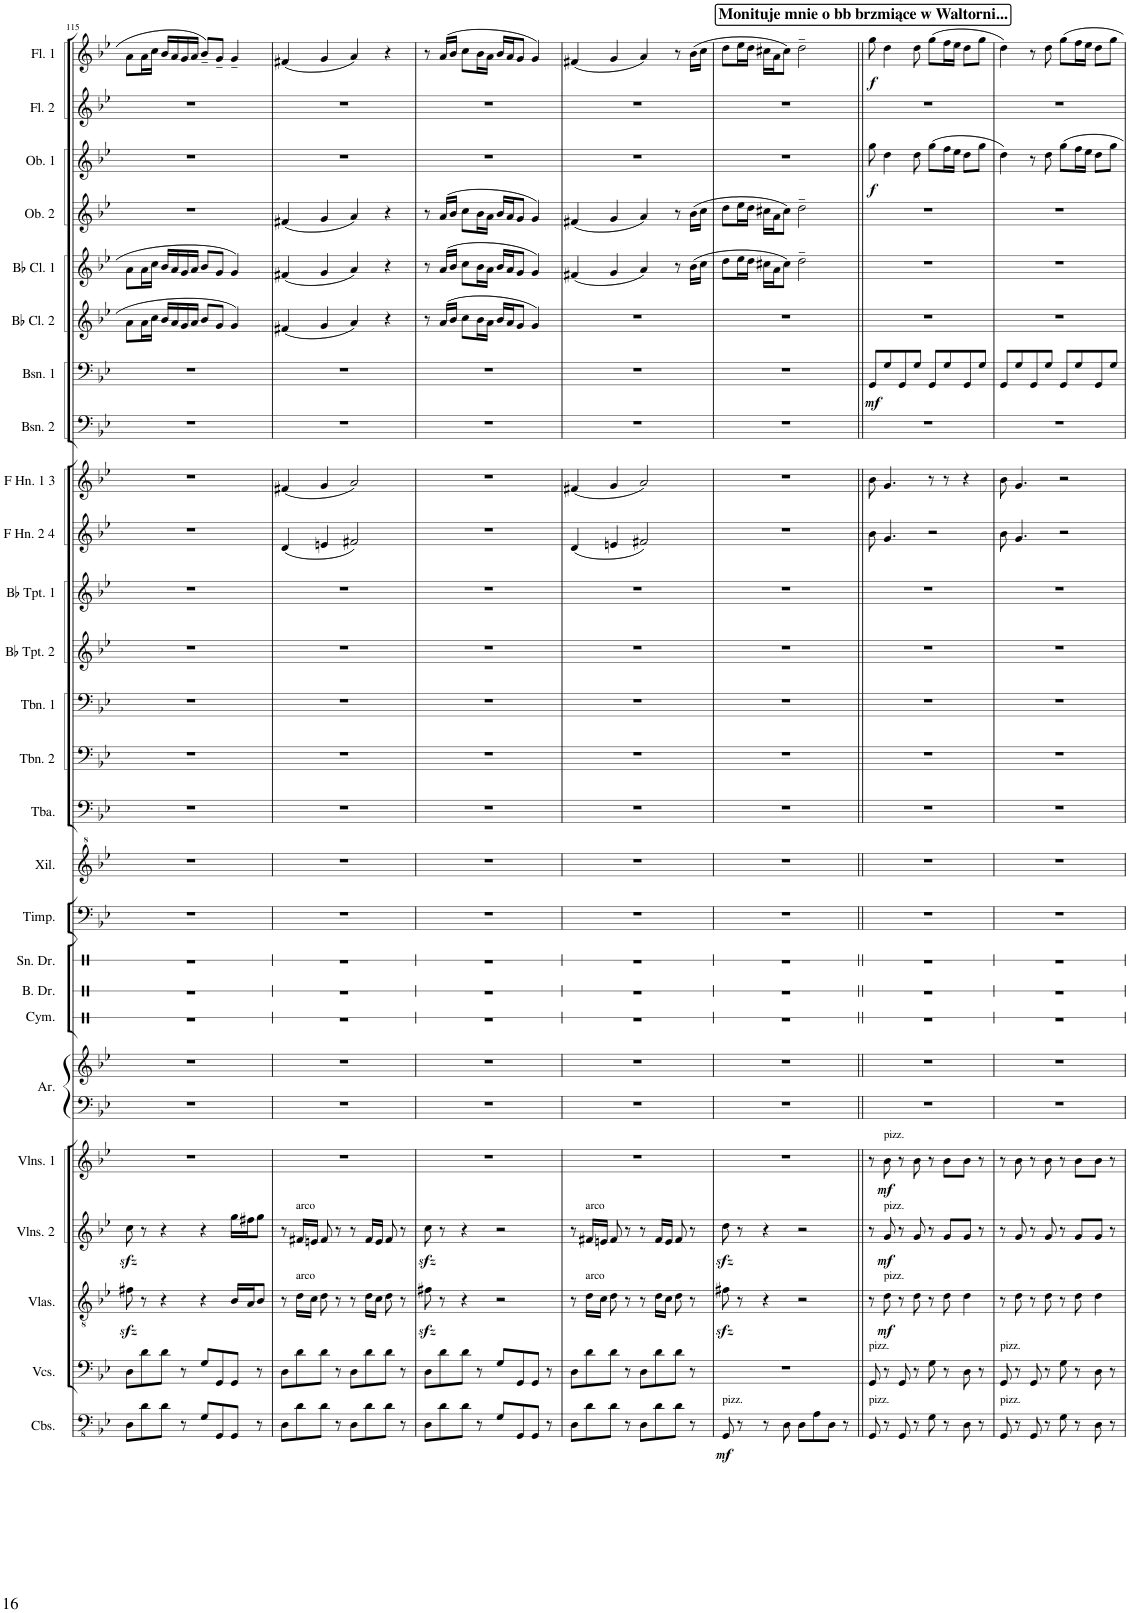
**kern	**dynam	**kern	**kern	**dynam	**kern	**dynam	**kern	**dynam	**kern	**kern	**kern	**kern	**kern	**kern	**kern	**kern	**kern	**kern	**kern	**kern	**kern	**kern	**kern	**kern	**dynam	**kern	**kern	**kern	**kern	**dynam	**kern	**kern	**dynam
*part26	*part26	*part25	*part24	*part24	*part23	*part23	*part22	*part22	*part21	*part21	*part20	*part19	*part18	*part17	*part16	*part15	*part14	*part13	*part12	*part11	*part10	*part9	*part8	*part7	*part7	*part6	*part5	*part4	*part3	*part3	*part2	*part1	*part1
*staff27	*staff27	*staff26	*staff25	*staff25	*staff24	*staff24	*staff23	*staff23	*staff22	*staff21	*staff20	*staff19	*staff18	*staff17	*staff16	*staff15	*staff14	*staff13	*staff12	*staff11	*staff10	*staff9	*staff8	*staff7	*staff7	*staff6	*staff5	*staff4	*staff3	*staff3	*staff2	*staff1	*staff1
*I"Contrabasses	*	*I"Violoncellos	*I"Violas	*	*I"Violins 2	*	*I"Violins 1	*	*I"Arpa	*	*I"Cymbal	*I"Bass Drum	*I"Snare Drum	*I"Timpani	*I"Xilofono	*I"Tuba	*I"Trombone 2	*I"Trombone 1	*I"Bb Trumpet 2	*I"Bb Trumpet 1	*I"F Horn 2 &amp; 4	*I"F Horn 1 &amp; 3	*I"Bassoon 2	*I"Bassoon 1	*	*I"Bb Clarinet 2	*I"Bb Clarinet 1	*I"Oboe 2	*I"Oboe 1	*	*I"Flute 2	*I"Flute 1	*
*I'Cbs.	*	*I'Vcs.	*I'Vlas.	*	*I'Vlns. 2	*	*I'Vlns. 1	*	*I'Ar.	*	*I'Cym.	*I'B. Dr.	*I'Sn. Dr.	*I'Timp.	*I'Xil.	*I'Tba.	*I'Tbn. 2	*I'Tbn. 1	*I'Bb Tpt. 2	*I'Bb Tpt. 1	*I'F Hn. 2 4	*I'F Hn. 1 3	*I'Bsn. 2	*I'Bsn. 1	*	*I'Bb Cl. 2	*I'Bb Cl. 1	*I'Ob. 2	*I'Ob. 1	*	*I'Fl. 2	*I'Fl. 1	*
!!LO:PB:g=z
*clefFv4	*	*clefF4	*clefGv2	*	*clefG2	*	*clefG2	*	*clefF4	*clefG2	*clefX	*clefX	*clefX	*clefF4	*clefG^2	*clefF4	*clefF4	*clefF4	*clefG2	*clefG2	*clefG2	*clefG2	*clefF4	*clefF4	*	*clefG2	*clefG2	*clefG2	*clefG2	*	*clefG2	*clefG2	*
*	*	*	*	*	*	*	*	*	*	*	*	*	*	*	*	*	*	*	*ITrd1c2	*ITrd1c2	*ITrd4c7	*ITrd4c7	*	*	*	*ITrd1c2	*ITrd1c2	*	*	*	*	*	*
*k[b-e-]	*	*k[b-e-]	*k[b-e-]	*	*k[b-e-]	*	*k[b-e-]	*	*k[b-e-]	*k[b-e-]	*k[]	*k[]	*k[]	*k[b-e-]	*k[b-e-]	*k[b-e-]	*k[b-e-]	*k[b-e-]	*k[b-e-]	*k[b-e-]	*k[b-e-]	*k[b-e-]	*k[b-e-]	*k[b-e-]	*	*k[b-e-]	*k[b-e-]	*k[b-e-]	*k[b-e-]	*	*k[b-e-]	*k[b-e-]	*
*M4/4	*	*M4/4	*M4/4	*	*M4/4	*	*M4/4	*	*M4/4	*M4/4	*M4/4	*M4/4	*M4/4	*M4/4	*M4/4	*M4/4	*M4/4	*M4/4	*M4/4	*M4/4	*M4/4	*M4/4	*M4/4	*M4/4	*	*M4/4	*M4/4	*M4/4	*M4/4	*	*M4/4	*M4/4	*
=115	=115	=115	=115	=115	=115	=115	=115	=115	=115	=115	=115	=115	=115	=115	=115	=115	=115	=115	=115	=115	=115	=115	=115	=115	=115	=115	=115	=115	=115	=115	=115	=115	=115
8DD\L	.	8D\L	8f#Xzz<\	.	8cczz<\	.	1r	.	1r	1r	1r	1r	1r	1r	1r	1r	1r	1r	1r	1r	1r	1r	1r	1r	.	8a\L	8a\L	1r	1r	.	1r	8a\L	.
8D\	.	8d\	8r	.	8r	.	.	.	.	.	.	.	.	.	.	.	.	.	.	.	.	.	.	.	.	16a\L	16a\L	.	.	.	.	16a\L	.
.	.	.	.	.	.	.	.	.	.	.	.	.	.	.	.	.	.	.	.	.	.	.	.	.	.	16cc\JJ	16cc\JJ	.	.	.	.	16cc\JJ	.
8D\J	.	8d\J	4r	.	4r	.	.	.	.	.	.	.	.	.	.	.	.	.	.	.	.	.	.	.	.	16b-/LL	16b-/LL	.	.	.	.	16b-/LL	.
.	.	.	.	.	.	.	.	.	.	.	.	.	.	.	.	.	.	.	.	.	.	.	.	.	.	16a/	16a/	.	.	.	.	16a/	.
8r	.	8r	.	.	.	.	.	.	.	.	.	.	.	.	.	.	.	.	.	.	.	.	.	.	.	16g/	16g/	.	.	.	.	16g/	.
.	.	.	.	.	.	.	.	.	.	.	.	.	.	.	.	.	.	.	.	.	.	.	.	.	.	16a/JJ	16a/JJ	.	.	.	.	16a/JJ	.
8GG/L	.	8G/L	4r	.	4r	.	.	.	.	.	.	.	.	.	.	.	.	.	.	.	.	.	.	.	.	8b-/L	8b-/L	.	.	.	.	8b-~/L	.
8GGG/	.	8GG/	.	.	.	.	.	.	.	.	.	.	.	.	.	.	.	.	.	.	.	.	.	.	.	8g/J	8g/J	.	.	.	.	8g~/J	.
8GGG/J	.	8GG/J	16B-/LL	.	16gg\LL	.	.	.	.	.	.	.	.	.	.	.	.	.	.	.	.	.	.	.	.	4g/	4g/	.	.	.	.	4g~/	.
.	.	.	16A/J	.	16ff#X\J	.	.	.	.	.	.	.	.	.	.	.	.	.	.	.	.	.	.	.	.	.	.	.	.	.	.	.	.
8r	.	8r	8B-/J	.	8gg\J	.	.	.	.	.	.	.	.	.	.	.	.	.	.	.	.	.	.	.	.	.	.	.	.	.	.	.	.
=116	=116	=116	=116	=116	=116	=116	=116	=116	=116	=116	=116	=116	=116	=116	=116	=116	=116	=116	=116	=116	=116	=116	=116	=116	=116	=116	=116	=116	=116	=116	=116	=116	=116
8DD\L	.	8D\L	8r	.	8r	.	1r	.	1r	1r	1r	1r	1r	1r	1r	1r	1r	1r	1r	1r	(4d/	(4f#X/	1r	1r	.	(4f#X/	(4f#X/	(4f#X/	1r	.	1r	(4f#X/	.
!	!	!	!	!	!LO:TX:a:t=arco	!	!	!	!	!	!	!	!	!	!	!	!	!	!	!	!	!	!	!	!	!	!	!	!	!	!	!	!
!	!	!	!LO:TX:a:t=arco	!	!	!	!	!	!	!	!	!	!	!	!	!	!	!	!	!	!	!	!	!	!	!	!	!	!	!	!	!	!
8D\	.	8d\	16d\LL	.	16f#X/LL	.	.	.	.	.	.	.	.	.	.	.	.	.	.	.	.	.	.	.	.	.	.	.	.	.	.	.	.
.	.	.	16c\JJ	.	16en/JJ	.	.	.	.	.	.	.	.	.	.	.	.	.	.	.	.	.	.	.	.	.	.	.	.	.	.	.	.
8D\J	.	8d\J	8d\	.	8f#/	.	.	.	.	.	.	.	.	.	.	.	.	.	.	.	4en/	4g/	.	.	.	4g/	4g/	4g/	.	.	.	4g/	.
8r	.	8r	8r	.	8r	.	.	.	.	.	.	.	.	.	.	.	.	.	.	.	.	.	.	.	.	.	.	.	.	.	.	.	.
8DD\L	.	8D\L	8r	.	8r	.	.	.	.	.	.	.	.	.	.	.	.	.	.	.	2f#X/)	2a/)	.	.	.	4a/)	4a/)	4a/)	.	.	.	4a/)	.
8D\	.	8d\	16d\LL	.	16f#/LL	.	.	.	.	.	.	.	.	.	.	.	.	.	.	.	.	.	.	.	.	.	.	.	.	.	.	.	.
.	.	.	16c\JJ	.	16e/JJ	.	.	.	.	.	.	.	.	.	.	.	.	.	.	.	.	.	.	.	.	.	.	.	.	.	.	.	.
8D\J	.	8d\J	8d\	.	8f#/	.	.	.	.	.	.	.	.	.	.	.	.	.	.	.	.	.	.	.	.	4r	4r	4r	.	.	.	4r	.
8r	.	8r	8r	.	8r	.	.	.	.	.	.	.	.	.	.	.	.	.	.	.	.	.	.	.	.	.	.	.	.	.	.	.	.
=117	=117	=117	=117	=117	=117	=117	=117	=117	=117	=117	=117	=117	=117	=117	=117	=117	=117	=117	=117	=117	=117	=117	=117	=117	=117	=117	=117	=117	=117	=117	=117	=117	=117
8DD\L	.	8D\L	8f#Xzz<\	.	8cczz<\	.	1r	.	1r	1r	1r	1r	1r	1r	1r	1r	1r	1r	1r	1r	1r	1r	1r	1r	.	8r	8r	8r	1r	.	1r	8r	.
8D\	.	8d\	8r	.	8r	.	.	.	.	.	.	.	.	.	.	.	.	.	.	.	.	.	.	.	.	(16a/LL	(16a/LL	(16a/LL	.	.	.	(16a/LL	.
.	.	.	.	.	.	.	.	.	.	.	.	.	.	.	.	.	.	.	.	.	.	.	.	.	.	16b-/JJ	16b-/JJ	16b-/JJ	.	.	.	16b-/JJ	.
8D\J	.	8d\J	4r	.	4r	.	.	.	.	.	.	.	.	.	.	.	.	.	.	.	.	.	.	.	.	8cc\L	8cc\L	8cc\L	.	.	.	8cc\L	.
8r	.	8r	.	.	.	.	.	.	.	.	.	.	.	.	.	.	.	.	.	.	.	.	.	.	.	16b-\L	16b-\L	16b-\L	.	.	.	16b-\L	.
.	.	.	.	.	.	.	.	.	.	.	.	.	.	.	.	.	.	.	.	.	.	.	.	.	.	16a\JJ	16a\JJ	16a\JJ	.	.	.	16a\JJ	.
8GG/L	.	8G/L	2r	.	2r	.	.	.	.	.	.	.	.	.	.	.	.	.	.	.	.	.	.	.	.	16b-/LL	16b-/LL	16b-/LL	.	.	.	16b-/LL	.
.	.	.	.	.	.	.	.	.	.	.	.	.	.	.	.	.	.	.	.	.	.	.	.	.	.	16a/J	16a/J	16a/J	.	.	.	16a/J	.
8GGG/	.	8GG/	.	.	.	.	.	.	.	.	.	.	.	.	.	.	.	.	.	.	.	.	.	.	.	8g/J	8g/J	8g/J	.	.	.	8g/J	.
8GGG/J	.	8GG/J	.	.	.	.	.	.	.	.	.	.	.	.	.	.	.	.	.	.	.	.	.	.	.	4g/)	4g/)	4g/)	.	.	.	4g/)	.
8r	.	8r	.	.	.	.	.	.	.	.	.	.	.	.	.	.	.	.	.	.	.	.	.	.	.	.	.	.	.	.	.	.	.
=118	=118	=118	=118	=118	=118	=118	=118	=118	=118	=118	=118	=118	=118	=118	=118	=118	=118	=118	=118	=118	=118	=118	=118	=118	=118	=118	=118	=118	=118	=118	=118	=118	=118
8DD\L	.	8D\L	8r	.	8r	.	1r	.	1r	1r	1r	1r	1r	1r	1r	1r	1r	1r	1r	1r	(4d/	(4f#X/	1r	1r	.	1r	(4f#X/	(4f#X/	1r	.	1r	(4f#X/	.
!	!	!	!	!	!LO:TX:a:t=arco	!	!	!	!	!	!	!	!	!	!	!	!	!	!	!	!	!	!	!	!	!	!	!	!	!	!	!	!
!	!	!	!LO:TX:a:t=arco	!	!	!	!	!	!	!	!	!	!	!	!	!	!	!	!	!	!	!	!	!	!	!	!	!	!	!	!	!	!
8D\	.	8d\	16d\LL	.	16f#X/LL	.	.	.	.	.	.	.	.	.	.	.	.	.	.	.	.	.	.	.	.	.	.	.	.	.	.	.	.
.	.	.	16c\JJ	.	16en/JJ	.	.	.	.	.	.	.	.	.	.	.	.	.	.	.	.	.	.	.	.	.	.	.	.	.	.	.	.
8D\J	.	8d\J	8d\	.	8f#/	.	.	.	.	.	.	.	.	.	.	.	.	.	.	.	4en/	4g/	.	.	.	.	4g/	4g/	.	.	.	4g/	.
8r	.	8r	8r	.	8r	.	.	.	.	.	.	.	.	.	.	.	.	.	.	.	.	.	.	.	.	.	.	.	.	.	.	.	.
8DD\L	.	8D\L	8r	.	8r	.	.	.	.	.	.	.	.	.	.	.	.	.	.	.	2f#X/)	2a/)	.	.	.	.	4a/)	4a/)	.	.	.	4a/)	.
8D\	.	8d\	16d\LL	.	16f#/LL	.	.	.	.	.	.	.	.	.	.	.	.	.	.	.	.	.	.	.	.	.	.	.	.	.	.	.	.
.	.	.	16c\JJ	.	16e/JJ	.	.	.	.	.	.	.	.	.	.	.	.	.	.	.	.	.	.	.	.	.	.	.	.	.	.	.	.
8D\J	.	8d\J	8d\	.	8f#/	.	.	.	.	.	.	.	.	.	.	.	.	.	.	.	.	.	.	.	.	.	8r	8r	.	.	.	8r	.
8r	.	8r	8r	.	8r	.	.	.	.	.	.	.	.	.	.	.	.	.	.	.	.	.	.	.	.	.	(16b-\LL	(16b-\LL	.	.	.	(16b-\LL	.
.	.	.	.	.	.	.	.	.	.	.	.	.	.	.	.	.	.	.	.	.	.	.	.	.	.	.	16cc\JJ	16cc\JJ	.	.	.	16cc\JJ	.
=119	=119	=119	=119	=119	=119	=119	=119	=119	=119	=119	=119	=119	=119	=119	=119	=119	=119	=119	=119	=119	=119	=119	=119	=119	=119	=119	=119	=119	=119	=119	=119	=119	=119
!LO:TX:a:t=pizz.	!	!	!	!	!	!	!	!	!	!	!	!	!	!	!	!	!	!	!	!	!	!	!	!	!	!	!	!	!	!	!	!	!
!	!LO:DY:b	!	!	!	!	!	!	!	!	!	!	!	!	!	!	!	!	!	!	!	!	!	!	!	!	!	!	!	!	!	!	!	!
8GGG/	mf	1r	8f#Xzz<\	.	8ddzz<\	.	1r	.	1r	1r	1r	1r	1r	1r	1r	1r	1r	1r	1r	1r	1r	1r	1r	1r	.	1r	8dd\L	8dd\L	1r	.	1r	8dd\L	.
8r	.	.	8r	.	8r	.	.	.	.	.	.	.	.	.	.	.	.	.	.	.	.	.	.	.	.	.	16ee-\L	16ee-\L	.	.	.	16ee-\L	.
.	.	.	.	.	.	.	.	.	.	.	.	.	.	.	.	.	.	.	.	.	.	.	.	.	.	.	16dd\JJ	16dd\JJ	.	.	.	16dd\JJ	.
8r	.	.	4r	.	4r	.	.	.	.	.	.	.	.	.	.	.	.	.	.	.	.	.	.	.	.	.	16cc#X\LL	16cc#X\LL	.	.	.	16cc#X\LL	.
.	.	.	.	.	.	.	.	.	.	.	.	.	.	.	.	.	.	.	.	.	.	.	.	.	.	.	16a\J	16a\J	.	.	.	16a\J	.
8DD\	.	.	.	.	.	.	.	.	.	.	.	.	.	.	.	.	.	.	.	.	.	.	.	.	.	.	8cc#\J)	8cc#\J)	.	.	.	8cc#\J)	.
8DD\L	.	.	2r	.	2r	.	.	.	.	.	.	.	.	.	.	.	.	.	.	.	.	.	.	.	.	.	2dd~\	2dd~\	.	.	.	2dd~\	.
8AA\	.	.	.	.	.	.	.	.	.	.	.	.	.	.	.	.	.	.	.	.	.	.	.	.	.	.	.	.	.	.	.	.	.
8DD\J	.	.	.	.	.	.	.	.	.	.	.	.	.	.	.	.	.	.	.	.	.	.	.	.	.	.	.	.	.	.	.	.	.
8r	.	.	.	.	.	.	.	.	.	.	.	.	.	.	.	.	.	.	.	.	.	.	.	.	.	.	.	.	.	.	.	.	.
!!LO:REH:place=s1:a:B:cj:fs=14:t=Monituje mnie o bb brzmiące w Waltorni...
=120||	=120||	=120||	=120||	=120||	=120||	=120||	=120||	=120||	=120||	=120||	=120||	=120||	=120||	=120||	=120||	=120||	=120||	=120||	=120||	=120||	=120||	=120||	=120||	=120||	=120||	=120||	=120||	=120||	=120||	=120||	=120||	=120||	=120||
!	!	!LO:TX:a:t=pizz.	!	!	!	!	!	!	!	!	!	!	!	!	!	!	!	!	!	!	!	!	!	!	!	!	!	!	!	!	!	!	!
!LO:TX:a:t=pizz.	!	!	!	!	!	!	!	!	!	!	!	!	!	!	!	!	!	!	!	!	!	!	!	!	!	!	!	!	!	!	!	!	!
!	!	!	!	!	!	!	!	!	!	!	!	!	!	!	!	!	!	!	!	!	!	!	!	!	!LO:DY:b	!	!	!	!	!LO:DY:b	!	!	!LO:DY:b
8GGG/	.	8GG/	8r	.	8r	.	8r	.	1r	1r	1r	1r	1r	1r	1r	1r	1r	1r	1r	1r	8b-\	8b-\	1r	8GG/L	mf	1r	1r	1r	8gg\	f	1r	8gg\	f
!	!	!	!	!	!	!	!LO:TX:a:t=pizz.	!	!	!	!	!	!	!	!	!	!	!	!	!	!	!	!	!	!	!	!	!	!	!	!	!	!
!	!	!	!	!	!LO:TX:a:t=pizz.	!	!	!	!	!	!	!	!	!	!	!	!	!	!	!	!	!	!	!	!	!	!	!	!	!	!	!	!
!	!	!	!LO:TX:a:t=pizz.	!	!	!	!	!	!	!	!	!	!	!	!	!	!	!	!	!	!	!	!	!	!	!	!	!	!	!	!	!	!
!	!	!	!	!LO:DY:b	!	!LO:DY:b	!	!LO:DY:b	!	!	!	!	!	!	!	!	!	!	!	!	!	!	!	!	!	!	!	!	!	!	!	!	!
8r	.	8r	8d\	mf	8g/	mf	8b-\	mf	.	.	.	.	.	.	.	.	.	.	.	.	4.g/	4.g/	.	8G/	.	.	.	.	4dd\	.	.	4dd\	.
8GGG/	.	8GG/	8r	.	8r	.	8r	.	.	.	.	.	.	.	.	.	.	.	.	.	.	.	.	8GG/	.	.	.	.	.	.	.	.	.
8r	.	8r	8d\	.	8g/	.	8b-\	.	.	.	.	.	.	.	.	.	.	.	.	.	.	.	.	8G/J	.	.	.	.	8dd\	.	.	8dd\	.
8GG\	.	8G\	8r	.	8r	.	8r	.	.	.	.	.	.	.	.	.	.	.	.	.	2r	8r	.	8GG/L	.	.	.	.	(8gg\L	.	.	(8gg\L	.
8r	.	8r	8d\	.	8g/L	.	8b-\L	.	.	.	.	.	.	.	.	.	.	.	.	.	.	8r	.	8G/	.	.	.	.	16ff\L	.	.	16ff\L	.
.	.	.	.	.	.	.	.	.	.	.	.	.	.	.	.	.	.	.	.	.	.	.	.	.	.	.	.	.	16ee-\JJ	.	.	16ee-\JJ	.
8DD\	.	8D\	4d\	.	8g/J	.	8b-\J	.	.	.	.	.	.	.	.	.	.	.	.	.	.	4r	.	8GG/	.	.	.	.	8dd\L	.	.	8dd\L	.
8r	.	8r	.	.	8r	.	8r	.	.	.	.	.	.	.	.	.	.	.	.	.	.	.	.	8G/J	.	.	.	.	8gg\J	.	.	8gg\J	.
=121	=121	=121	=121	=121	=121	=121	=121	=121	=121	=121	=121	=121	=121	=121	=121	=121	=121	=121	=121	=121	=121	=121	=121	=121	=121	=121	=121	=121	=121	=121	=121	=121	=121
!	!	!LO:TX:a:t=pizz.	!	!	!	!	!	!	!	!	!	!	!	!	!	!	!	!	!	!	!	!	!	!	!	!	!	!	!	!	!	!	!
!LO:TX:a:t=pizz.	!	!	!	!	!	!	!	!	!	!	!	!	!	!	!	!	!	!	!	!	!	!	!	!	!	!	!	!	!	!	!	!	!
8GGG/	.	8GG/	8r	.	8r	.	8r	.	1r	1r	1r	1r	1r	1r	1r	1r	1r	1r	1r	1r	8b-\	8b-\	1r	8GG/L	.	1r	1r	1r	4dd\)	.	1r	4dd\)	.
8r	.	8r	8d\	.	8g/	.	8b-\	.	.	.	.	.	.	.	.	.	.	.	.	.	4.g/	4.g/	.	8G/	.	.	.	.	.	.	.	.	.
8GGG/	.	8GG/	8r	.	8r	.	8r	.	.	.	.	.	.	.	.	.	.	.	.	.	.	.	.	8GG/	.	.	.	.	8r	.	.	8r	.
8r	.	8r	8d\	.	8g/	.	8b-\	.	.	.	.	.	.	.	.	.	.	.	.	.	.	.	.	8G/J	.	.	.	.	8dd\	.	.	8dd\	.
8GG\	.	8G\	8r	.	8r	.	8r	.	.	.	.	.	.	.	.	.	.	.	.	.	2r	2r	.	8GG/L	.	.	.	.	8gg\L	.	.	8gg\L	.
8r	.	8r	8d\	.	8g/L	.	8b-\L	.	.	.	.	.	.	.	.	.	.	.	.	.	.	.	.	8G/	.	.	.	.	16ff\L	.	.	16ff\L	.
.	.	.	.	.	.	.	.	.	.	.	.	.	.	.	.	.	.	.	.	.	.	.	.	.	.	.	.	.	16ee-\JJ	.	.	16ee-\JJ	.
8DD\	.	8D\	4d\	.	8g/J	.	8b-\J	.	.	.	.	.	.	.	.	.	.	.	.	.	.	.	.	8GG/	.	.	.	.	8dd\L	.	.	8dd\L	.
8r	.	8r	.	.	8r	.	8r	.	.	.	.	.	.	.	.	.	.	.	.	.	.	.	.	8G/J	.	.	.	.	8gg\J	.	.	8gg\J	.
=	=	=	=	=	=	=	=	=	=	=	=	=	=	=	=	=	=	=	=	=	=	=	=	=	=	=	=	=	=	=	=	=	=
*-	*-	*-	*-	*-	*-	*-	*-	*-	*-	*-	*-	*-	*-	*-	*-	*-	*-	*-	*-	*-	*-	*-	*-	*-	*-	*-	*-	*-	*-	*-	*-	*-	*-
